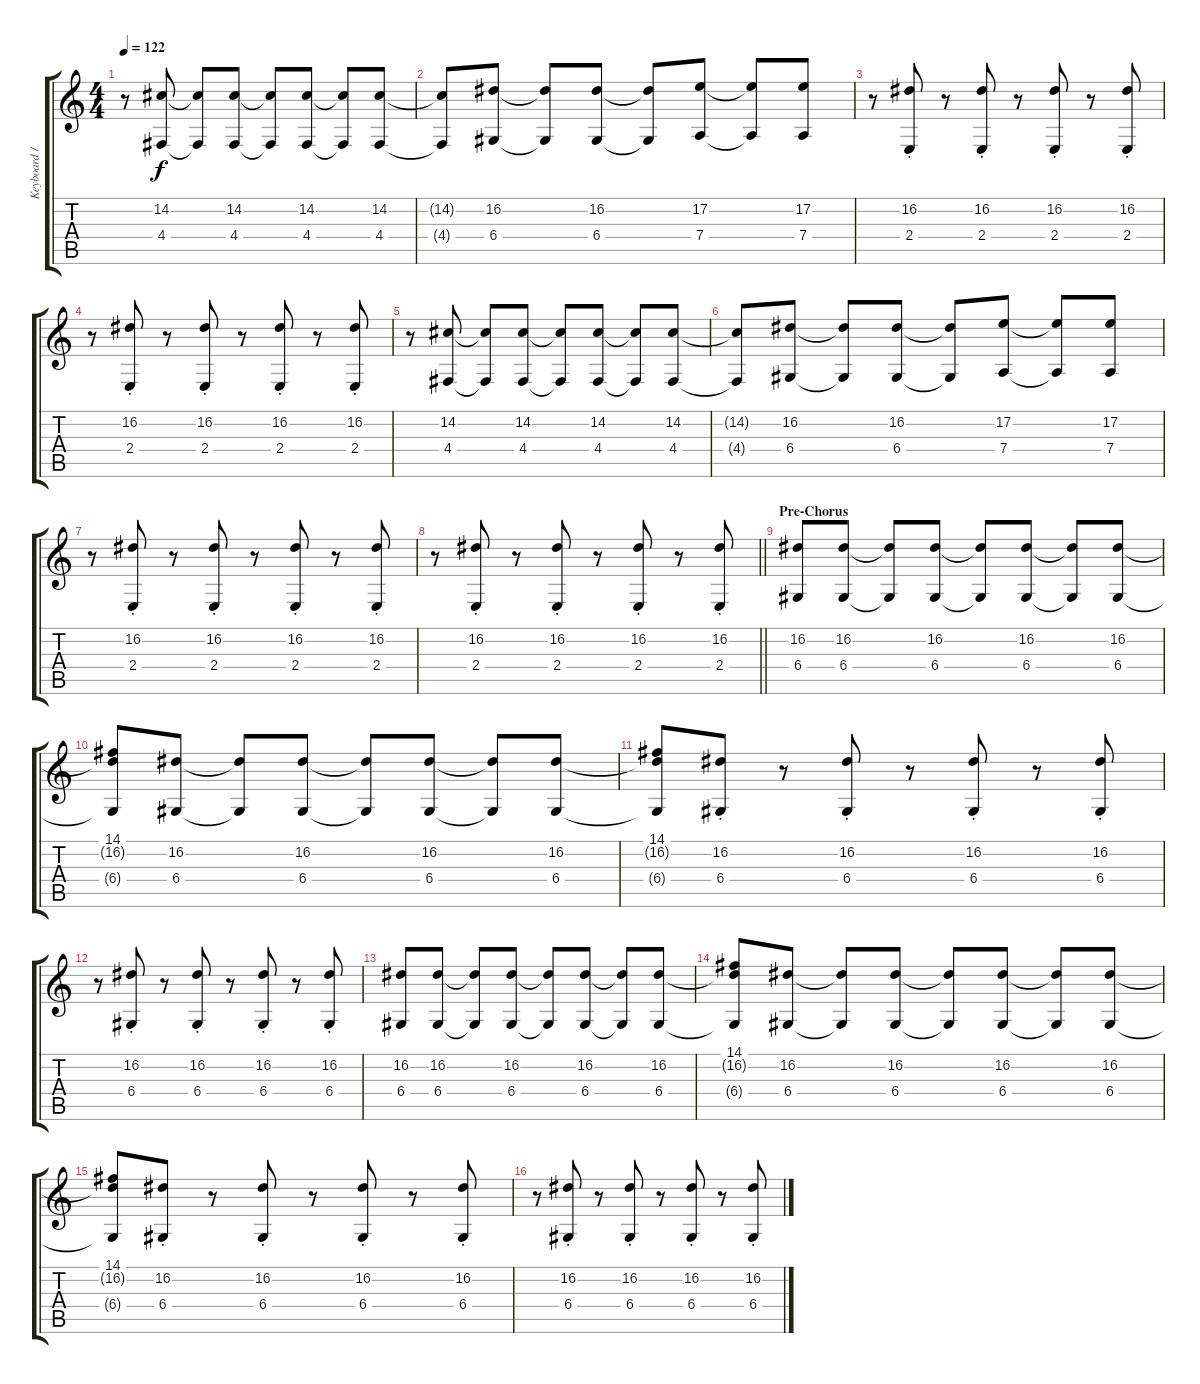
\track ("Keyboard / Synth 2" "Keyboard /") {instrument lead2sawtooth}
\staff {score tabs}
\tuning (E4 B3 G3 D3 A2 E2) {hide}
\ts (4 4)
\tempo 122
\clef g2
\ks c
r.8{dy f} (14.2 4.4).8 (14.2{t} 4.4{t}).8 (14.2 4.4).8 (14.2{t} 4.4{t}).8 (14.2 4.4).8 (14.2{t} 4.4{t}).8 (14.2 4.4).8 |
(14.2{t} 4.4{t}).8 (16.2 6.4).8 (16.2{t} 6.4{t}).8 (16.2 6.4).8 (16.2{t} 6.4{t}).8 (17.2 7.4).8 (17.2{t} 7.4{t}).8 (17.2 7.4).8 |
r.8 (16.2{st} 2.4{st}).8 r.8 (16.2{st} 2.4{st}).8 r.8 (16.2{st} 2.4{st}).8 r.8 (16.2{st} 2.4{st}).8 |
r.8 (16.2{st} 2.4{st}).8 r.8 (16.2{st} 2.4{st}).8 r.8 (16.2{st} 2.4{st}).8 r.8 (16.2{st} 2.4{st}).8 |
r.8 (14.2 4.4).8 (14.2{t} 4.4{t}).8 (14.2 4.4).8 (14.2{t} 4.4{t}).8 (14.2 4.4).8 (14.2{t} 4.4{t}).8 (14.2 4.4).8 |
(14.2{t} 4.4{t}).8 (16.2 6.4).8 (16.2{t} 6.4{t}).8 (16.2 6.4).8 (16.2{t} 6.4{t}).8 (17.2 7.4).8 (17.2{t} 7.4{t}).8 (17.2 7.4).8 |
r.8 (16.2{st} 2.4{st}).8 r.8 (16.2{st} 2.4{st}).8 r.8 (16.2{st} 2.4{st}).8 r.8 (16.2{st} 2.4{st}).8 |
\barLineRight lightlight
r.8 (16.2{st} 2.4{st}).8 r.8 (16.2{st} 2.4{st}).8 r.8 (16.2{st} 2.4{st}).8 r.8 (16.2{st} 2.4{st}).8 |
\section ("" "Pre-Chorus")
(16.2 6.4).8 (16.2 6.4).8 (16.2{t} 6.4{t}).8 (16.2 6.4).8 (16.2{t} 6.4{t}).8 (16.2 6.4).8 (16.2{t} 6.4{t}).8 (16.2 6.4).8 |
(14.1 16.2{t} 6.4{t}).8 (16.2 6.4).8 (16.2{t} 6.4{t}).8 (16.2 6.4).8 (16.2{t} 6.4{t}).8 (16.2 6.4).8 (16.2{t} 6.4{t}).8 (16.2 6.4).8 |
(14.1 16.2{t} 6.4{t}).8 (16.2{st} 6.4{st}).8 r.8 (16.2{st} 6.4{st}).8 r.8 (16.2{st} 6.4{st}).8 r.8 (16.2{st} 6.4{st}).8 |
r.8 (16.2{st} 6.4{st}).8 r.8 (16.2{st} 6.4{st}).8 r.8 (16.2{st} 6.4{st}).8 r.8 (16.2{st} 6.4{st}).8 |
(16.2 6.4).8 (16.2 6.4).8 (16.2{t} 6.4{t}).8 (16.2 6.4).8 (16.2{t} 6.4{t}).8 (16.2 6.4).8 (16.2{t} 6.4{t}).8 (16.2 6.4).8 |
(14.1 16.2{t} 6.4{t}).8 (16.2 6.4).8 (16.2{t} 6.4{t}).8 (16.2 6.4).8 (16.2{t} 6.4{t}).8 (16.2 6.4).8 (16.2{t} 6.4{t}).8 (16.2 6.4).8 |
(14.1 16.2{t} 6.4{t}).8 (16.2{st} 6.4{st}).8 r.8 (16.2{st} 6.4{st}).8 r.8 (16.2{st} 6.4{st}).8 r.8 (16.2{st} 6.4{st}).8 |
r.8 (16.2{st} 6.4{st}).8 r.8 (16.2{st} 6.4{st}).8 r.8 (16.2{st} 6.4{st}).8 r.8 (16.2{st} 6.4{st}).8
